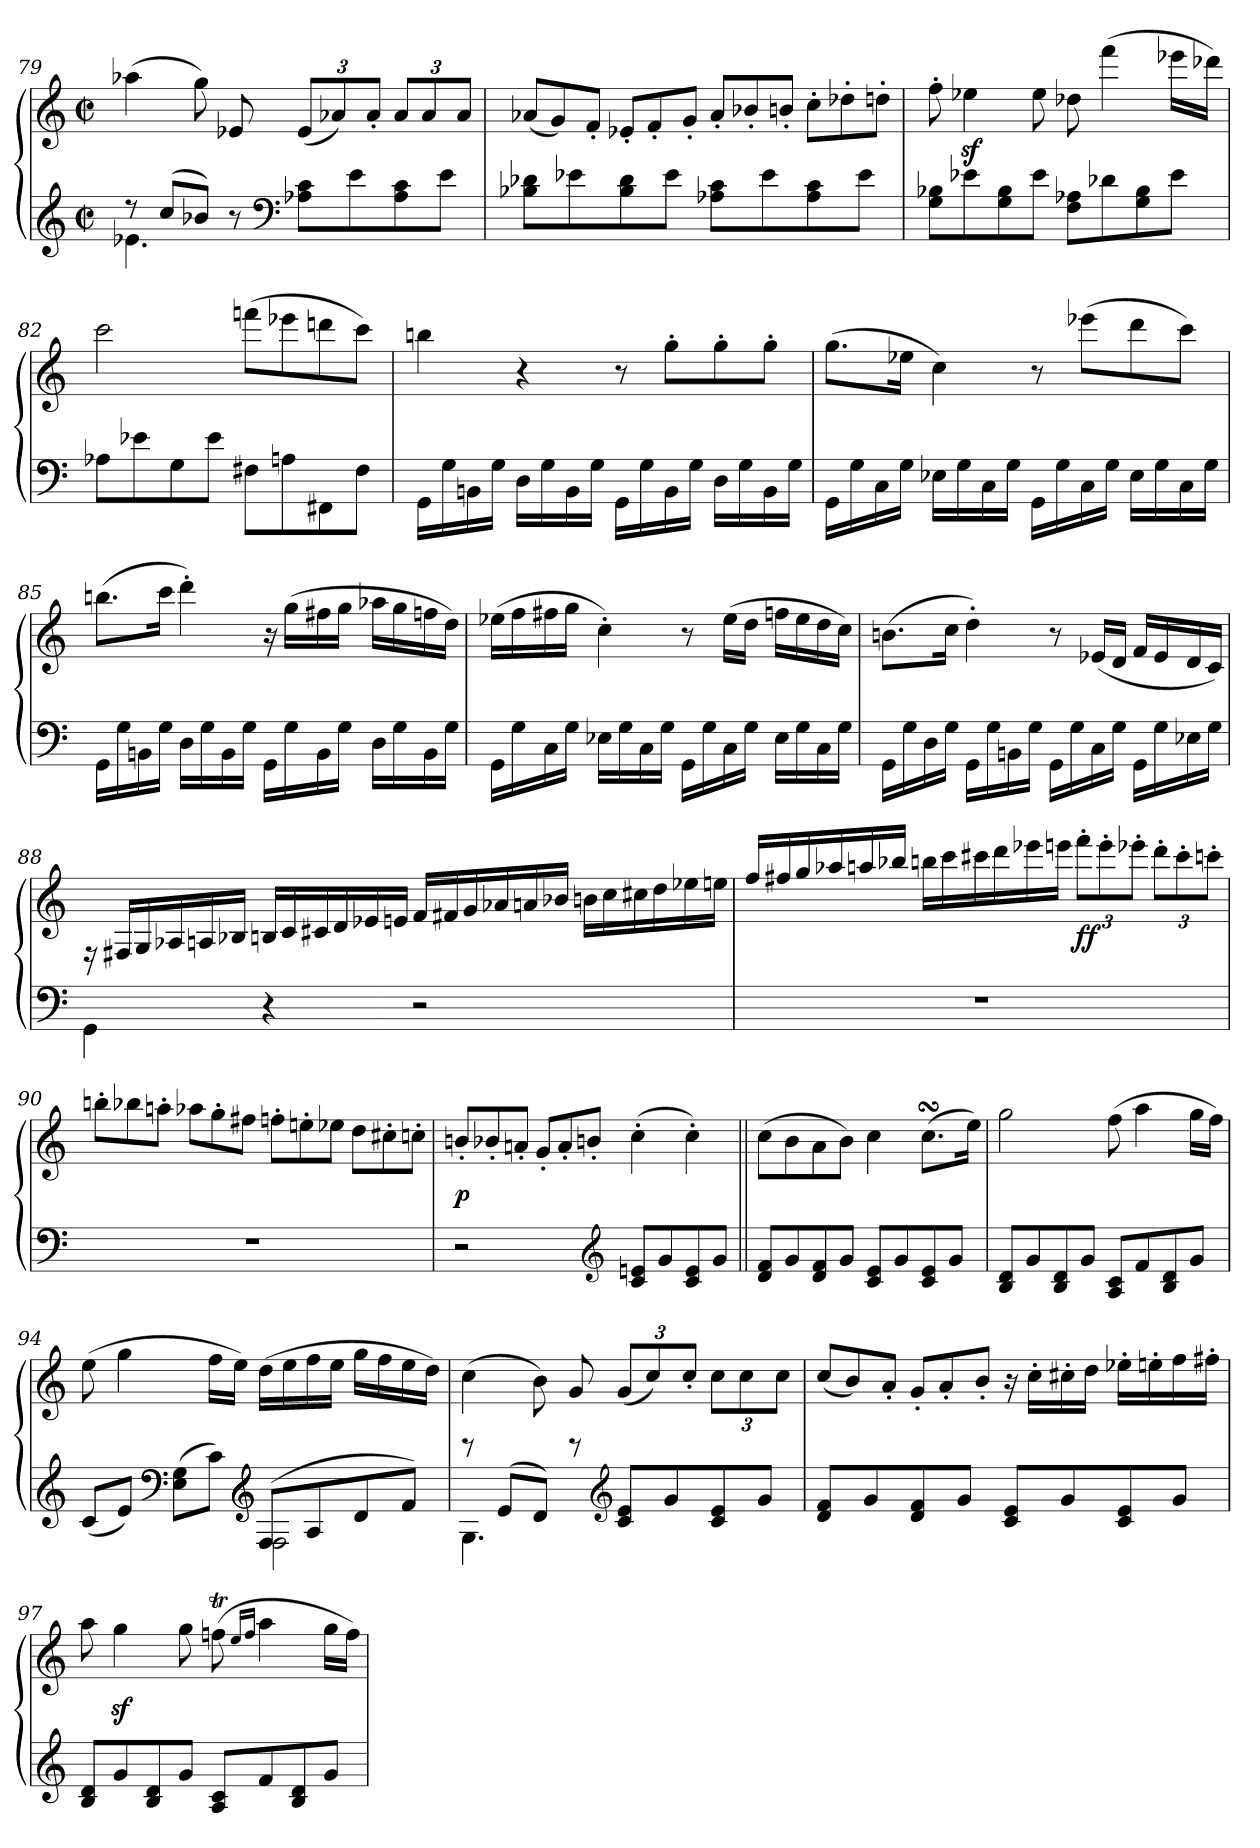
**kern	**kern	**dynam
*part1	*part1	*part1
*staff2	*staff1	*staff1/2
*clefG2	*clefG2	*
*M2/2	*M2/2	*
*met(c|)	*met(c|)	*
=79	=79	=79
*^	*	*
8r	4.e-\	(>4aa-\	.
(>8cc/L	.	.	.
8b-/J)	.	8gg\)	.
8r	2ryy	8e-/	.
*clefF4	*	*	*
*	*	*Xbrackettup	*
8A-\ 8c\L	.	(<12e-/L	.
.	.	12a-/)	.
8e-\	.	.	.
.	.	12a-'/J	.
8A-\ 8c\	.	12a-/L	.
.	.	12a-/	.
8e-\J	8ryy	.	.
.	.	12a-/J	.
*v	*v	*	*
=80	=80	=80
*	*Xtuplet	*
8B-\ 8d-X\L	(<12a-/L	.
.	12g/)	.
8e-\	.	.
.	12f'/J	.
8B-\ 8d-\	12e-'/L	.
.	12f'/	.
8e-\J	.	.
.	12g'/J	.
8A-\ 8c\L	12a-'/L	.
.	12b-'/	.
8e-\	.	.
.	12bn'/J	.
8A-\ 8c\	12cc'\L	.
.	12dd-X'\	.
8e-\J	.	.
.	12ddn'\J	.
!!LO:LB:g=z
=81	=81	=81
8G\ 8B-\L	8ff'\	.
8e-\	4ee-z<\	.
8G\ 8B-\	.	.
8e-\J	8ee-\	.
8F\ 8A-\L	8dd-X\	.
8d-X\	(>4fff\	.
8G\ 8B-\	.	.
8e-\J	16eee-\LL	.
.	16ddd-X\JJ)	.
=82	=82	=82
8A-\L	2ccc\	.
8e-\	.	.
8G\	.	.
8e-\J	.	.
8F#X\L	(>8fffn\L	.
8An\	8eee-\	.
8FF#X\	8dddn\	.
8F#\J	8ccc\J)	.
=83	=83	=83
16GG\LL	4bbn\	.
16G\	.	.
16BBn\	.	.
16G\JJ	.	.
16D\LL	4r	.
16G\	.	.
16BB\	.	.
16G\JJ	.	.
16GG\LL	8r	.
16G\	.	.
16BB\	8gg'\L	.
16G\JJ	.	.
16D\LL	8gg'\	.
16G\	.	.
16BB\	8gg'\J	.
16G\JJ	.	.
=84	=84	=84
16GG\LL	(>8.gg\L	.
16G\	.	.
16C\	.	.
16G\JJ	16ee-\Jk	.
16E-\LL	4cc\)	.
16G\	.	.
16C\	.	.
16G\JJ	.	.
16GG\LL	8r	.
16G\	.	.
16C\	(>8eee-\L	.
16G\JJ	.	.
16E-\LL	8ddd\	.
16G\	.	.
16C\	8ccc\J)	.
16G\JJ	.	.
!!LO:LB:g=z
=85	=85	=85
16GG\LL	(>8.bbn\L	.
16G\	.	.
16BBn\	.	.
16G\JJ	16ccc\Jk	.
16D\LL	4ddd'\)	.
16G\	.	.
16BB\	.	.
16G\JJ	.	.
16GG\LL	16r	.
16G\	(>16gg\LL	.
16BB\	16ff#X\	.
16G\JJ	16gg\JJ	.
16D\LL	16aa-X\LL	.
16G\	16gg\	.
16BB\	16ffn\	.
16G\JJ	16dd\JJ)	.
=86	=86	=86
16GG\LL	(>16ee-\LL	.
16G\	16ff\	.
16C\	16ff#X\	.
16G\JJ	16gg\JJ	.
16E-\LL	4cc'\)	.
16G\	.	.
16C\	.	.
16G\JJ	.	.
16GG\LL	8r	.
16G\	.	.
16C\	(>16ee-\LL	.
16G\JJ	16dd\JJ	.
16E-\LL	16ffn\LL	.
16G\	16ee-\	.
16C\	16dd\	.
16G\JJ	16cc\JJ)	.
=87	=87	=87
16GG\LL	(>8.bn\L	.
16G\	.	.
16D\	.	.
16G\JJ	16cc\Jk	.
16GG\LL	4dd'\)	.
16G\	.	.
16BBn\	.	.
16G\JJ	.	.
16GG\LL	8r	.
16G\	.	.
16C\	(<16e-/LL	.
16G\JJ	16d/JJ	.
16GG\LL	16f/LL	.
16G\	16e-/	.
16E-\	16d/	.
16G\JJ	16c/JJ)	.
!!LO:LB:g=z
=88	=88	=88
4GG\	24rF	.
*	*tuplet	*
.	24F#X/LL	.
.	24G/	.
.	24A-X/	.
.	24An/	.
.	24B-X/JJ	.
*	*Xtuplet	*
4r	24Bn/LL	.
.	24c/	.
.	24c#X/	.
.	24d/	.
.	24e-X/	.
.	24en/JJ	.
2r	24f/LL	.
.	24f#X/	.
.	24g/	.
.	24a-X/	.
.	24an/	.
.	24b-X/JJ	.
.	24bn\LL	.
.	24cc\	.
.	24cc#X\	.
.	24dd\	.
.	24ee-X\	.
.	24een\JJ	.
!!LO:LB:g=z
=89	=89	=89
1r	24ff/LL	.
.	24ff#X/	.
.	24gg/	.
.	24aa-X/	.
.	24aan/	.
.	24bb-X/JJ	.
.	24bbn\LL	.
.	24ccc\	.
.	24ccc#X\	.
.	24ddd\	.
.	24eee-X\	.
.	24eeen\JJ	.
*	*tuplet	*
!	!	!LO:DY:b
.	12fff'\L	ff
.	12eee'\	.
.	12eee-X'\J	.
!	!	!LO:DY:b
.	12ddd'\L	decresc.
.	12ccc#'\	.
.	12cccn'\J	.
!!LO:LB:g=z
=90	=90	=90
*	*Xtuplet	*
1r	12bbn'\L	.
.	12bb-X\	.
.	12aan'\J	.
.	12aa-X\L	.
.	12gg'\	.
.	12ff#X\J	.
.	12ffn'\L	.
.	12een'\	.
.	12ee-X\J	.
.	12dd\L	.
.	12cc#X'\	.
.	12ccn'\J	.
=91	=91	=91
2r	12bn'/L	p
.	12b-X'/	.
.	12an'/J	.
.	12g'/L	.
.	12a'/	.
.	12bn'/J	.
*clefG2	*	*
=-	=-	=-
8c/ 8en/L	(>4cc'\	.
8g/	.	.
8c/ 8e/	4cc'\)	.
8g/J	.	.
=92||	=92||	=92||
8d/ 8f/L	(>8cc\L	.
8g/	8b\	.
8d/ 8f/	8a\	.
8g/J	8b\J)	.
8c/ 8e/L	4cc\	.
8g/	.	.
8c/ 8e/	(>8.ccsSSs\L	.
8g/J	.	.
.	16ee\Jk)	.
=93	=93	=93
8B/ 8d/L	2gg\	.
8g/	.	.
8B/ 8d/	.	.
8g/J	.	.
8A/ 8c/L	(>8ff\	.
8f/	4aa\	.
8B/ 8d/	.	.
8g/J	16gg\LL	.
.	16ff\JJ)	.
!!LO:PB:g=z
=94	=94	=94
*^	*	*
(<8c/L	2ryy	(>8ee\	.
8e/J)	.	4gg\	.
*clefF4	*	*	*
(>8E\ 8G\L	.	.	.
8c\J)	.	16ff\LL	.
.	.	16ee\JJ)	.
*clefG2	*	*	*
(>8F/L	2F	(>16dd\LL	.
.	.	16ee\	.
8A/	.	16ff\	.
.	.	16ee\JJ	.
8d/	.	16gg\LL	.
.	.	16ff\	.
8f/J)	.	16ee\	.
.	.	16dd\JJ)	.
=95	=95	=95	=95
8rccc	4.G\	(>4cc\	.
(>8e/L	.	.	.
8d/J)	.	8b\)	.
8rbb	2ryy	8g/	.
*clefG2	*	*	*
*	*	*tuplet	*
8c/ 8e/L	.	(<12g/L	.
.	.	12cc/)	.
8g/	.	.	.
.	.	12cc'/J	.
8c/ 8e/	.	12cc\L	.
.	.	12cc\	.
8g/J	8ryy	.	.
.	.	12cc\J	.
*v	*v	*	*
=96	=96	=96
*	*Xtuplet	*
8d/ 8f/L	(<12cc/L	.
.	12b/)	.
8g/	.	.
.	12a'/J	.
8d/ 8f/	12g'/L	.
.	12a'/	.
8g/J	.	.
.	12b'/J	.
8c/ 8e/L	16r	.
.	16cc'\LL	.
8g/	16cc#X'\	.
.	16dd\JJ	.
8c/ 8e/	16ee-X'\LL	.
.	16een'\	.
8g/J	16ff\	.
.	16ff#X'\JJ	.
=97	=97	=97
8B/ 8d/L	8aa\	.
8g/	4ggz<\	.
8B/ 8d/	.	.
8g/J	8gg\	.
8A/ 8c/L	(>8ffnT\	.
.	16qee/LL	.
.	16qff/JJ	.
8f/	4aa\	.
8B/ 8d/	.	.
8g/J	16gg\LL	.
.	16ff\JJ)	.
=	=	=
*-	*-	*-
